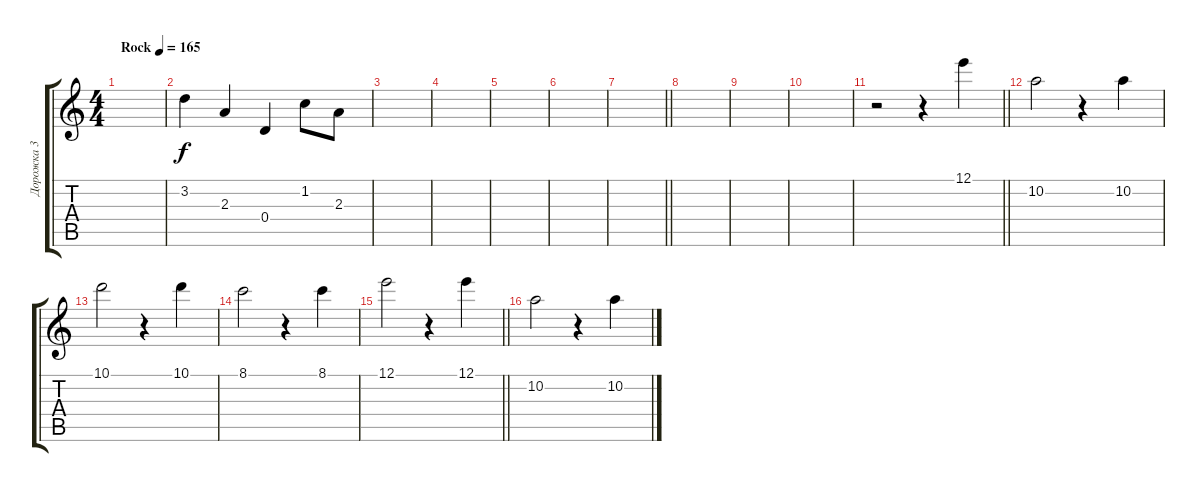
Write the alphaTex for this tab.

\track ("Дорожка 3" "Дорожка 3") {instrument electricguitarmuted}
\staff {score tabs}
\tuning (E4 B3 G3 D3 A2 E2) {hide}
\ts (4 4)
\tempo (165 "Rock")
\clef g2
\ks c
|
3.2.4 2.3.4 0.4.4 1.2.8 2.3.8 |
|
|
|
|
\barLineRight lightlight
|
|
|
|
\barLineRight lightlight
r.2 r.4 12.1.4 |
10.2.2 r.4 10.2.4 |
10.1.2 r.4 10.1.4 |
8.1.2 r.4 8.1.4 |
\barLineRight lightlight
12.1.2 r.4 12.1.4 |
10.2.2 r.4 10.2.4
